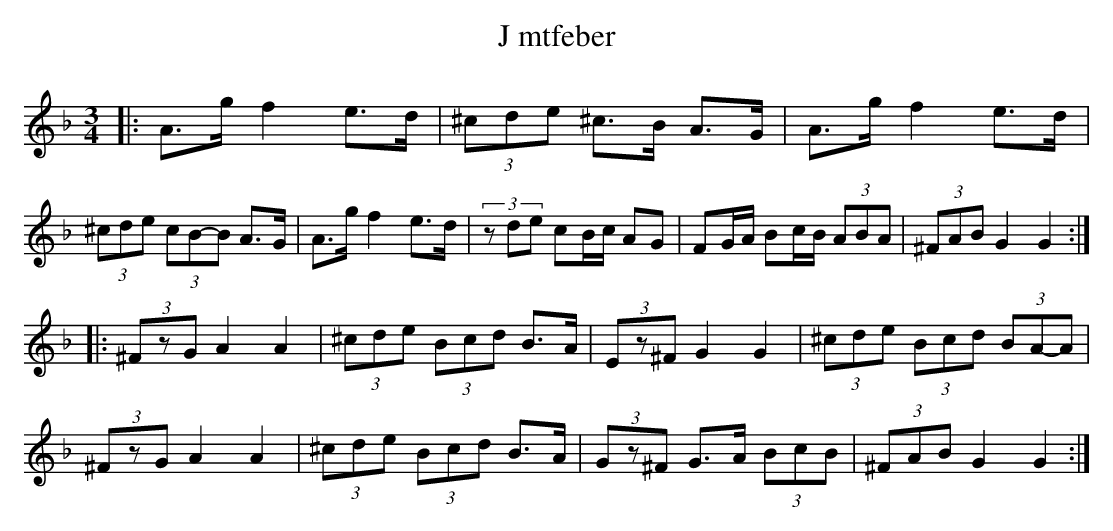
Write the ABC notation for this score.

X:1
T:J mtfeber
K: LP
O:L gdan, J mtland
M:3/4
L:1/8
K:Dm
|: A>g f2 e>d|(3^cde ^c>B A>G|A>g f2 e>d|(3^cde (3cB-B A>G|A>g f2 e>d|(3zde cB/c/ AG|FG/A/ Bc/B/ (3ABA|(3^FAB G2 G2  :|
|:(3^FzG A2 A2|(3^cde (3Bcd B>A|(3Ez^F G2 G2|(3^cde (3Bcd (3BA-A|
(3^FzG A2 A2|(3^cde (3Bcd B>A| (3Gz^F G>A (3BcB|(3^FAB G2 G2:|
